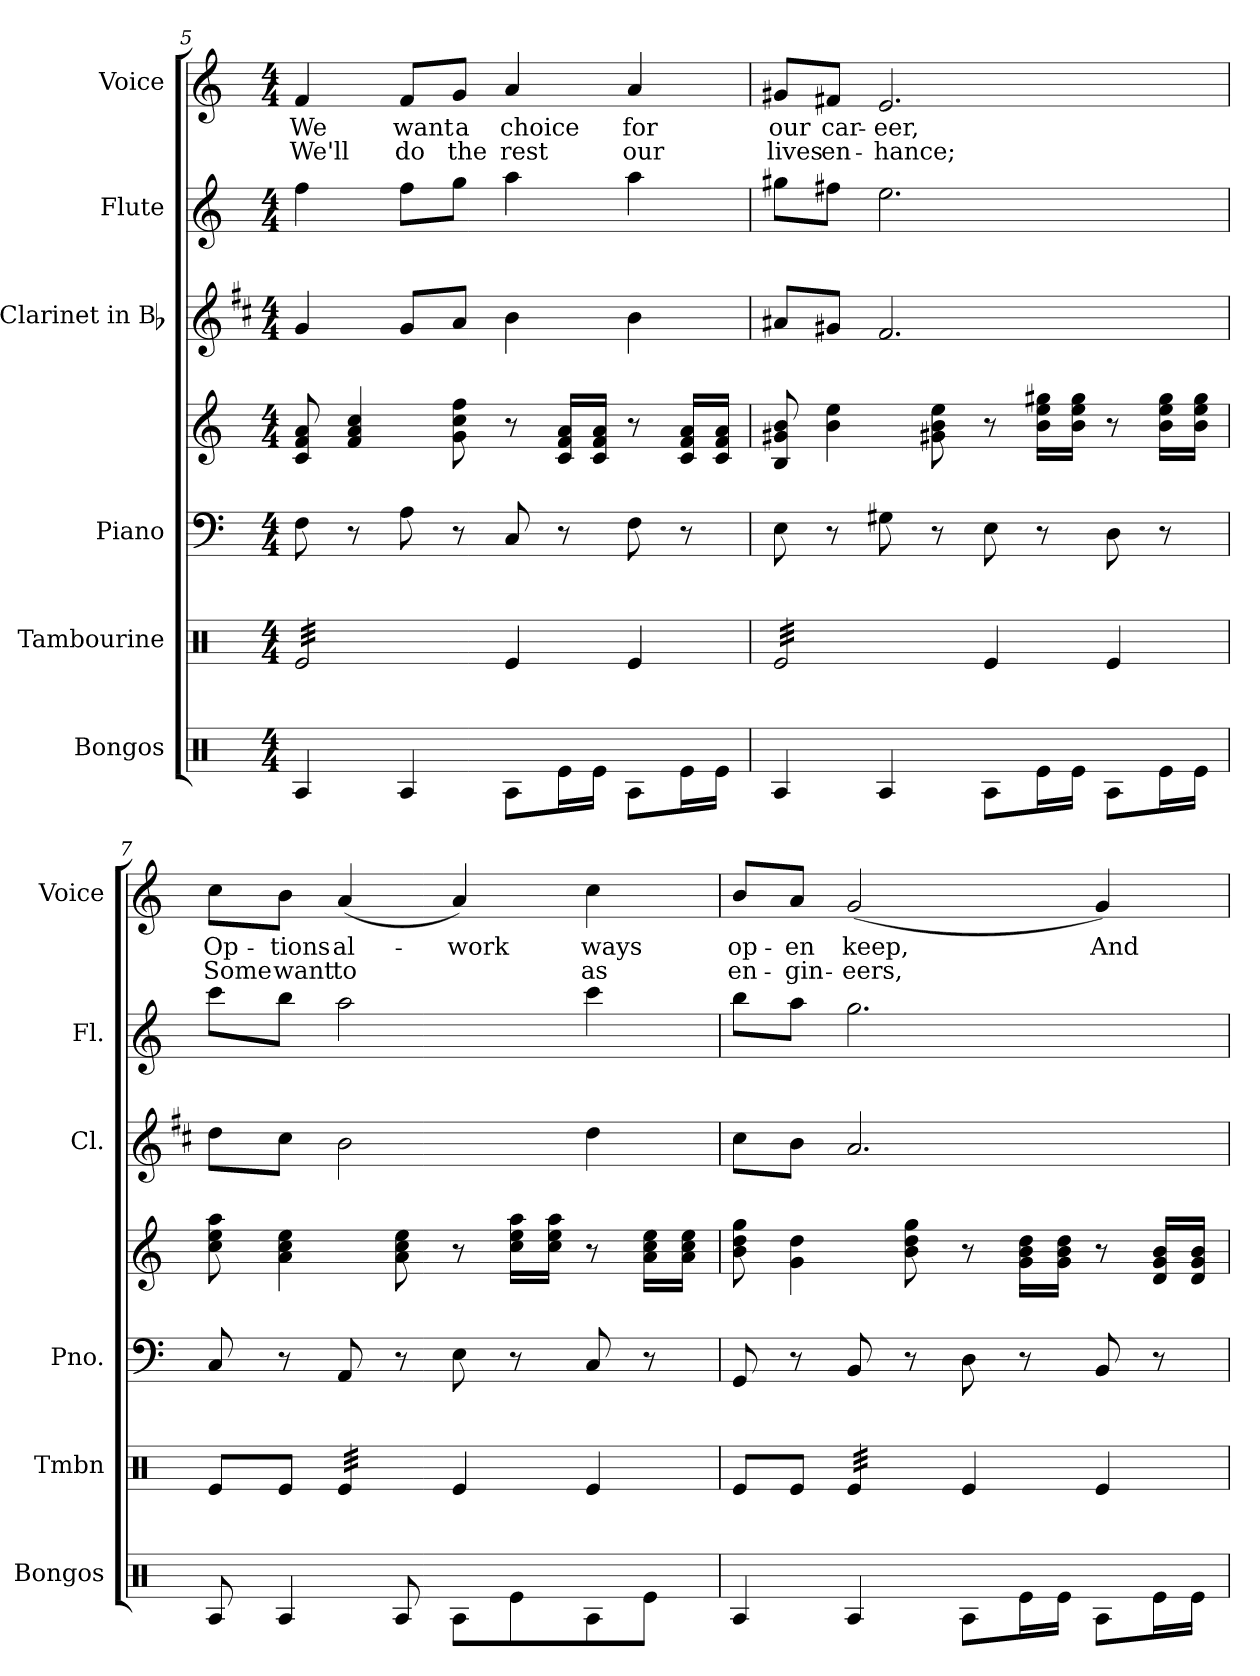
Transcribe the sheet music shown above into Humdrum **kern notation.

**kern	**kern	**kern	**kern	**kern	**kern	**kern	**text	**text
*part6	*part5	*part4	*part4	*part3	*part2	*part1	*part1	*part1
*staff7	*staff6	*staff5	*staff4	*staff3	*staff2	*staff1	*staff1	*staff1
*I"Bongos	*I"Tambourine	*I"Piano	*	*I"Clarinet in Bb	*I"Flute	*I"Voice	*	*
*I'Bongos	*I'Tmbn	*I'Pno.	*	*I'Cl.	*I'Fl.	*I'Voice	*	*
!!LO:LB:g=z
*clefX	*clefX	*clefF4	*clefG2	*clefG2	*clefG2	*clefG2	*	*
*	*	*	*	*ITrd1c2	*	*	*	*
*k[]	*k[]	*k[]	*k[]	*k[]	*k[]	*k[]	*	*
*C:	*C:	*C:	*C:	*C:	*C:	*C:	*	*
*M4/4	*M4/4	*M4/4	*M4/4	*M4/4	*M4/4	*M4/4	*	*
=5	=5	=5	=5	=5	=5	=5	=5	=5
!	!	!	!	!	!	!	!LO:LY:b:color=#000000	!LO:LY:b:color=#000000
*	*tremolo	*	*	*	*	*	*	*
4RAi/	32Rei/LLL	8Fi\	8ci/ 8fi 8ai	4fi/	4ffi\	4fi/	We	We'll
.	32Rei/	.	.	.	.	.	.	.
.	32Rei/	.	.	.	.	.	.	.
.	32Rei/	.	.	.	.	.	.	.
.	32Rei/	8r	4fi/ 4ai 4cci	.	.	.	.	.
.	32Rei/	.	.	.	.	.	.	.
.	32Rei/	.	.	.	.	.	.	.
.	32Rei/	.	.	.	.	.	.	.
!	!	!	!	!	!	!	!LO:LY:b:color=#000000	!LO:LY:b:color=#000000
4RAi/	32Rei/	8Ai\	.	8fi/L	8ffi\L	8fi/L	want	do
.	32Rei/	.	.	.	.	.	.	.
.	32Rei/	.	.	.	.	.	.	.
.	32Rei/	.	.	.	.	.	.	.
!	!	!	!	!	!	!	!LO:LY:b:color=#000000	!LO:LY:b:color=#000000
.	32Rei/	8r	8gi\ 8cci 8ffi	8gi/J	8ggi\J	8gi/J	a	the
.	32Rei/	.	.	.	.	.	.	.
.	32Rei/	.	.	.	.	.	.	.
.	32Rei/JJJ	.	.	.	.	.	.	.
*	*Xtremolo	*	*	*	*	*	*	*
!	!	!	!	!	!	!	!LO:LY:b:color=#000000	!LO:LY:b:color=#000000
8RAi\L	4Rei/	8Ci/	8r	4ai\	4aai\	4ai/	choice	rest
16Rei\L	.	8r	16ci/ 16fi 16aiLL	.	.	.	.	.
16Rei\JJ	.	.	16ci/ 16fi 16aiJJ	.	.	.	.	.
!	!	!	!	!	!	!	!LO:LY:b:color=#000000	!LO:LY:b:color=#000000
8RAi\L	4Rei/	8Fi\	8r	4ai\	4aai\	4ai/	for	our
16Rei\L	.	8r	16ci/ 16fi 16aiLL	.	.	.	.	.
16Rei\JJ	.	.	16ci/ 16fi 16aiJJ	.	.	.	.	.
=6	=6	=6	=6	=6	=6	=6	=6	=6
!	!	!	!	!	!	!	!LO:LY:b:color=#000000	!LO:LY:b:color=#000000
*	*tremolo	*	*	*	*	*	*	*
4RAi/	32Rei/LLL	8Ei\	8Bi/ 8g#Xi 8bi	8g#Xi/L	8gg#Xi\L	8g#Xi/L	our	lives
.	32Rei/	.	.	.	.	.	.	.
.	32Rei/	.	.	.	.	.	.	.
.	32Rei/	.	.	.	.	.	.	.
!	!	!	!	!	!	!	!LO:LY:b:color=#000000	!LO:LY:b:color=#000000
.	32Rei/	8r	4bi\ 4eei	8f#Xi/J	8ff#Xi\J	8f#Xi/J	car-	en-
.	32Rei/	.	.	.	.	.	.	.
.	32Rei/	.	.	.	.	.	.	.
.	32Rei/	.	.	.	.	.	.	.
!	!	!	!	!	!	!	!LO:LY:b:color=#000000	!LO:LY:b:color=#000000
4RAi/	32Rei/	8G#Xi\	.	2.ei/	2.eei\	2.ei/	-eer,	-hance;
.	32Rei/	.	.	.	.	.	.	.
.	32Rei/	.	.	.	.	.	.	.
.	32Rei/	.	.	.	.	.	.	.
.	32Rei/	8r	8g#Xi\ 8bi 8eei	.	.	.	.	.
.	32Rei/	.	.	.	.	.	.	.
.	32Rei/	.	.	.	.	.	.	.
.	32Rei/JJJ	.	.	.	.	.	.	.
*	*Xtremolo	*	*	*	*	*	*	*
8RAi\L	4Rei/	8Ei\	8r	.	.	.	.	.
16Rei\L	.	8r	16bi\ 16eei 16gg#XiLL	.	.	.	.	.
16Rei\JJ	.	.	16bi\ 16eei 16gg#iJJ	.	.	.	.	.
8RAi\L	4Rei/	8Di\	8r	.	.	.	.	.
16Rei\L	.	8r	16bi\ 16eei 16gg#iLL	.	.	.	.	.
16Rei\JJ	.	.	16bi\ 16eei 16gg#iJJ	.	.	.	.	.
=7	=7	=7	=7	=7	=7	=7	=7	=7
!	!	!	!	!	!	!	!LO:LY:b:color=#000000	!LO:LY:b:color=#000000
8RAi/	8Rei/L	8Ci/	8cci\ 8eei 8aai	8cci\L	8ccci\L	8cci\L	Op-	Some
!	!	!	!	!	!	!	!LO:LY:b:color=#000000	!LO:LY:b:color=#000000
4RAi/	8Rei/J	8r	4ai\ 4cci 4eei	8bi\J	8bbi\J	8bi\J	-tions	want
!	!	!	!	!	!	!	!LO:LY:b:color=#000000	!LO:LY:b:color=#000000
*	*tremolo	*	*	*	*	*	*	*
.	32Rei/LLL	8AAi/	.	2ai\	2aai\	(4ai/	al-	to
.	32Rei/	.	.	.	.	.	.	.
.	32Rei/	.	.	.	.	.	.	.
.	32Rei/	.	.	.	.	.	.	.
8RAi/	32Rei/	8r	8ai\ 8cci 8eei	.	.	.	.	.
.	32Rei/	.	.	.	.	.	.	.
.	32Rei/	.	.	.	.	.	.	.
.	32Rei/JJJ	.	.	.	.	.	.	.
*	*Xtremolo	*	*	*	*	*	*	*
!	!	!	!	!	!	!	!LO:LY:b:color=#000000	!
8RAi\L	4Rei/	8Ei\	8r	.	.	4ai/)	work	.
8Rei\	.	8r	16cci\ 16eei 16aaiLL	.	.	.	.	.
.	.	.	16cci\ 16eei 16aaiJJ	.	.	.	.	.
!	!	!	!	!	!	!	!LO:LY:b:color=#000000	!LO:LY:b:color=#000000
8RAi\	4Rei/	8Ci/	8r	4cci\	4ccci\	4cci\	-ways	as
8Rei\J	.	8r	16ai\ 16cci 16eeiLL	.	.	.	.	.
.	.	.	16ai\ 16cci 16eeiJJ	.	.	.	.	.
=8	=8	=8	=8	=8	=8	=8	=8	=8
!	!	!	!	!	!	!	!LO:LY:b:color=#000000	!LO:LY:b:color=#000000
4RAi/	8Rei/L	8GGi/	8bi\ 8ddi 8ggi	8bi\L	8bbi\L	8bi/L	op-	en-
!	!	!	!	!	!	!	!LO:LY:b:color=#000000	!LO:LY:b:color=#000000
.	8Rei/J	8r	4gi\ 4ddi	8ai\J	8aai\J	8ai/J	-en	-gin-
!	!	!	!	!	!	!	!LO:LY:b:color=#000000	!LO:LY:b:color=#000000
*	*tremolo	*	*	*	*	*	*	*
4RAi/	32Rei/LLL	8BBi/	.	2.gi/	2.ggi\	(2gi/	keep,	-eers,
.	32Rei/	.	.	.	.	.	.	.
.	32Rei/	.	.	.	.	.	.	.
.	32Rei/	.	.	.	.	.	.	.
.	32Rei/	8r	8bi\ 8ddi 8ggi	.	.	.	.	.
.	32Rei/	.	.	.	.	.	.	.
.	32Rei/	.	.	.	.	.	.	.
.	32Rei/JJJ	.	.	.	.	.	.	.
*	*Xtremolo	*	*	*	*	*	*	*
8RAi\L	4Rei/	8Di\	8r	.	.	.	.	.
16Rei\L	.	8r	16gi\ 16bi 16ddiLL	.	.	.	.	.
16Rei\JJ	.	.	16gi\ 16bi 16ddiJJ	.	.	.	.	.
!	!	!	!	!	!	!	!LO:LY:b:color=#000000	!
8RAi\L	4Rei/	8BBi/	8r	.	.	4gi/)	And	.
16Rei\L	.	8r	16di/ 16gi 16biLL	.	.	.	.	.
16Rei\JJ	.	.	16di/ 16gi 16biJJ	.	.	.	.	.
=	=	=	=	=	=	=	=	=
*-	*-	*-	*-	*-	*-	*-	*-	*-
